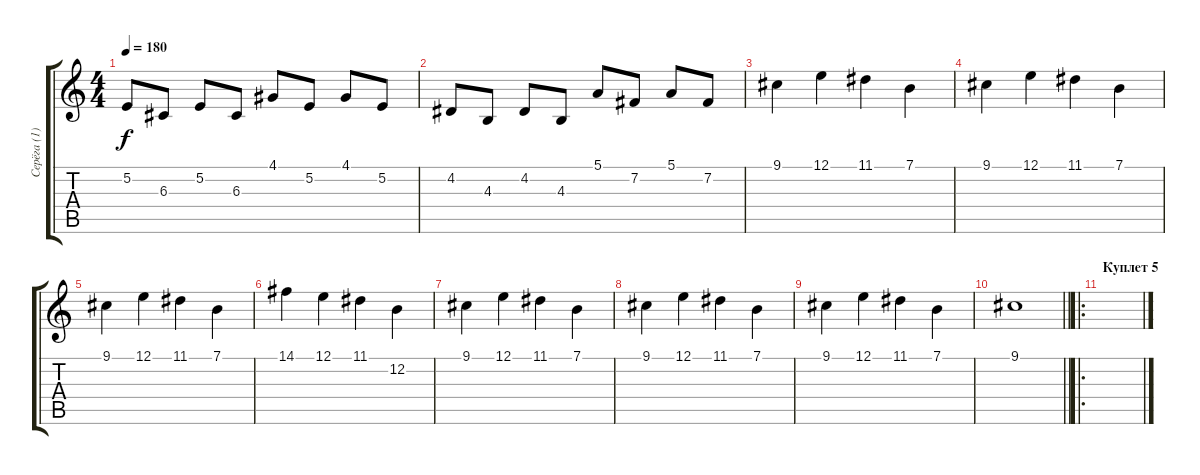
\track ("Серёга (1)" "Серёга (1)") {instrument pad1newage}
\staff {score tabs}
\tuning (E4 B3 G3 D3 A2 E2) {hide}
\ts (4 4)
\tempo 180
\clef g2
\ks c
5.2.8{dy f} 6.3.8 5.2.8 6.3.8 4.1.8 5.2.8 4.1.8 5.2.8 |
4.2.8 4.3.8 4.2.8 4.3.8 5.1.8 7.2.8 5.1.8 7.2.8 |
9.1.4 12.1.4 11.1.4 7.1.4 |
9.1.4 12.1.4 11.1.4 7.1.4 |
9.1.4 12.1.4 11.1.4 7.1.4 |
14.1.4 12.1.4 11.1.4 12.2.4 |
9.1.4 12.1.4 11.1.4 7.1.4 |
9.1.4 12.1.4 11.1.4 7.1.4 |
9.1.4 12.1.4 11.1.4 7.1.4 |
\barLineRight lightlight
9.1.1 |
\ro
\section ("" "Куплет 5")
